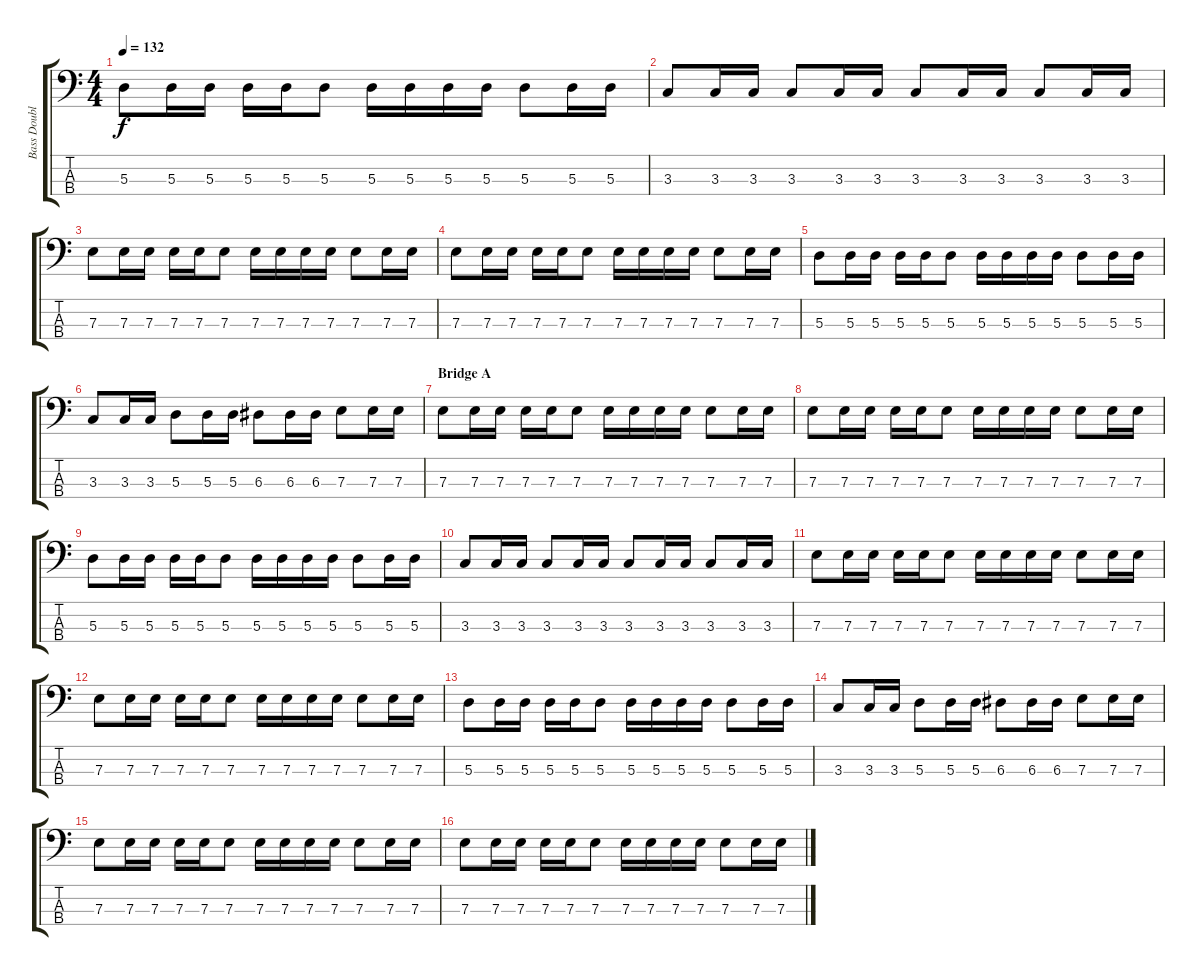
\track ("Bass Double" "Bass Doubl") {instrument electricbassfinger}
\staff {score tabs}
\tuning (G2 D2 A1 E1) {hide}
\ts (4 4)
\tempo 132
\clef f4
\ks c
5.3.8{dy f} 5.3.16 5.3.16 5.3.16 5.3.16 5.3.8 5.3.16 5.3.16 5.3.16 5.3.16 5.3.8 5.3.16 5.3.16 |
3.3.8 3.3.16 3.3.16 3.3.8 3.3.16 3.3.16 3.3.8 3.3.16 3.3.16 3.3.8 3.3.16 3.3.16 |
7.3.8 7.3.16 7.3.16 7.3.16 7.3.16 7.3.8 7.3.16 7.3.16 7.3.16 7.3.16 7.3.8 7.3.16 7.3.16 |
7.3.8 7.3.16 7.3.16 7.3.16 7.3.16 7.3.8 7.3.16 7.3.16 7.3.16 7.3.16 7.3.8 7.3.16 7.3.16 |
5.3.8 5.3.16 5.3.16 5.3.16 5.3.16 5.3.8 5.3.16 5.3.16 5.3.16 5.3.16 5.3.8 5.3.16 5.3.16 |
3.3.8 3.3.16 3.3.16 5.3.8 5.3.16 5.3.16 6.3.8 6.3.16 6.3.16 7.3.8 7.3.16 7.3.16 |
\section ("" "Bridge A")
7.3.8 7.3.16 7.3.16 7.3.16 7.3.16 7.3.8 7.3.16 7.3.16 7.3.16 7.3.16 7.3.8 7.3.16 7.3.16 |
7.3.8 7.3.16 7.3.16 7.3.16 7.3.16 7.3.8 7.3.16 7.3.16 7.3.16 7.3.16 7.3.8 7.3.16 7.3.16 |
5.3.8 5.3.16 5.3.16 5.3.16 5.3.16 5.3.8 5.3.16 5.3.16 5.3.16 5.3.16 5.3.8 5.3.16 5.3.16 |
3.3.8 3.3.16 3.3.16 3.3.8 3.3.16 3.3.16 3.3.8 3.3.16 3.3.16 3.3.8 3.3.16 3.3.16 |
7.3.8 7.3.16 7.3.16 7.3.16 7.3.16 7.3.8 7.3.16 7.3.16 7.3.16 7.3.16 7.3.8 7.3.16 7.3.16 |
7.3.8 7.3.16 7.3.16 7.3.16 7.3.16 7.3.8 7.3.16 7.3.16 7.3.16 7.3.16 7.3.8 7.3.16 7.3.16 |
5.3.8 5.3.16 5.3.16 5.3.16 5.3.16 5.3.8 5.3.16 5.3.16 5.3.16 5.3.16 5.3.8 5.3.16 5.3.16 |
3.3.8 3.3.16 3.3.16 5.3.8 5.3.16 5.3.16 6.3.8 6.3.16 6.3.16 7.3.8 7.3.16 7.3.16 |
7.3.8 7.3.16 7.3.16 7.3.16 7.3.16 7.3.8 7.3.16 7.3.16 7.3.16 7.3.16 7.3.8 7.3.16 7.3.16 |
7.3.8 7.3.16 7.3.16 7.3.16 7.3.16 7.3.8 7.3.16 7.3.16 7.3.16 7.3.16 7.3.8 7.3.16 7.3.16
